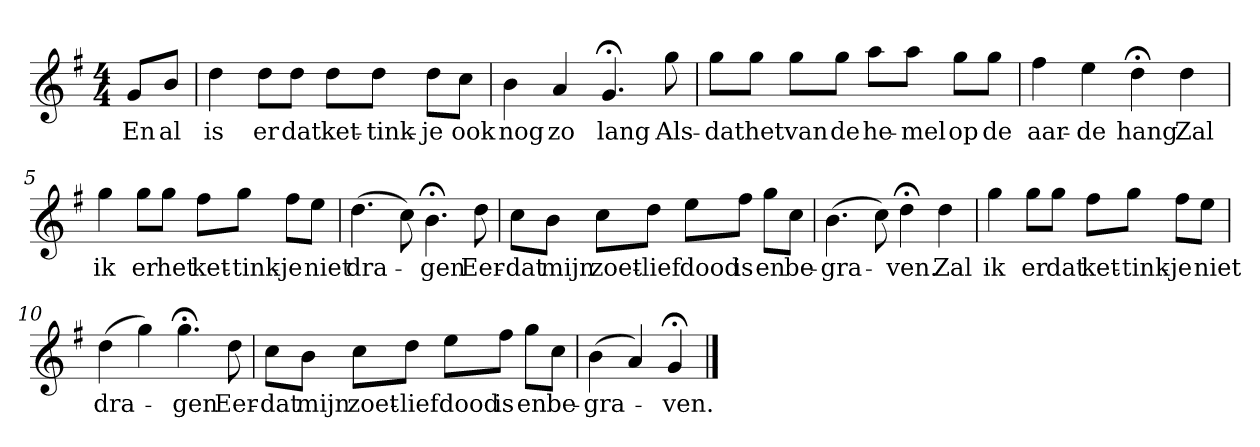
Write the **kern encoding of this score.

**kern	**text
*part1	*part1
*staff1	*staff1
*k[f#]	*
*G:	*
*M4/4	*
*MM120	*
=	=
8gL	En
8bJ	al
=1	=1
4dd	is
8ddL	er
8ddJ	dat
8ddL	ket-
8ddJ	-tink-
8ddL	-je
8ccJ	ook
=2	=2
4b	nog
4a	zo
4.g;<	lang
8gg	Als-
=3	=3
8ggL	-dat
8ggJ	het
8ggL	van
8ggJ	de
8aaL	he-
8aaJ	-mel
8ggL	op
8ggJ	de
=4	=4
4ff#	aar-
4ee	-de
4dd;<	hang
4dd	Zal
=5	=5
4gg	ik
8ggL	er
8ggJ	het
8ff#L	ket-
8ggJ	-tink-
8ff#L	-je
8eeJ	niet
=6	=6
(4.dd	dra-
8cc)	.
4.b;<	-gen
8dd	Eer-
=7	=7
8ccL	-dat
8bJ	mijn
8ccL	zoet-
8ddJ	-lief
8eeL	dood
8ff#J	is
8ggL	en
8ccJ	be-
=8	=8
(4.b	-gra-
8cc)	.
4dd;<	-ven.
4dd	Zal
=9	=9
4gg	ik
8ggL	er
8ggJ	dat
8ff#L	ket-
8ggJ	-tink-
8ff#L	-je
8eeJ	niet
=10	=10
(4dd	dra-
4gg)	.
4.gg;<	-gen
8dd	Eer-
=11	=11
8ccL	-dat
8bJ	mijn
8ccL	zoet-
8ddJ	-lief
8eeL	dood
8ff#J	is
8ggL	en
8ccJ	be-
=12	=12
(4b	-gra-
4a)	.
4g;<	-ven.
==	==
*-	*-
